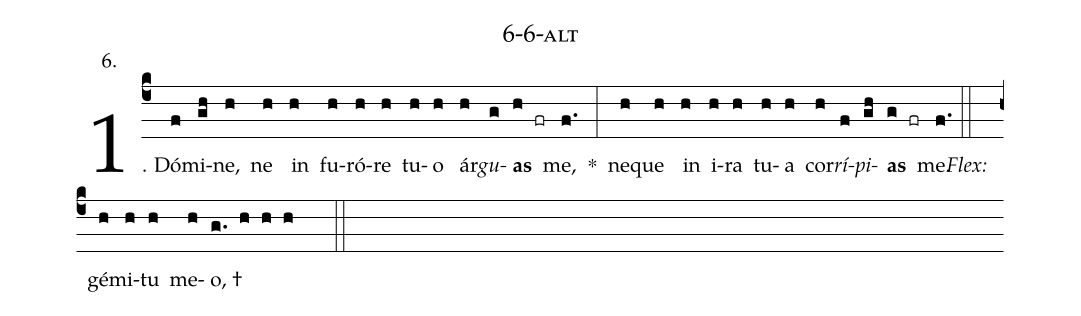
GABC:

name: 6-6-alt;
annotation: 6.;
%%
(c4)1. Dó(f)mi(gh)ne,(h) ne(h) in(h) fu(h)ró(h)re(h) tu(h)o(h) ár(h)<i>gu</i>(g)<b>as</b>(h fr) me,(f.) *(:) ne(h)que(h) in(h) i(h)ra(h) tu(h)a(h) cor(h)<i>rí</i>(f)<i>pi</i>(gh)<b>as</b>(g fr) me.(f.) (::)
<i>Flex:</i>()  gé(h)mi(h)tu(h) me(h)o, †(g. h h h  ::)
